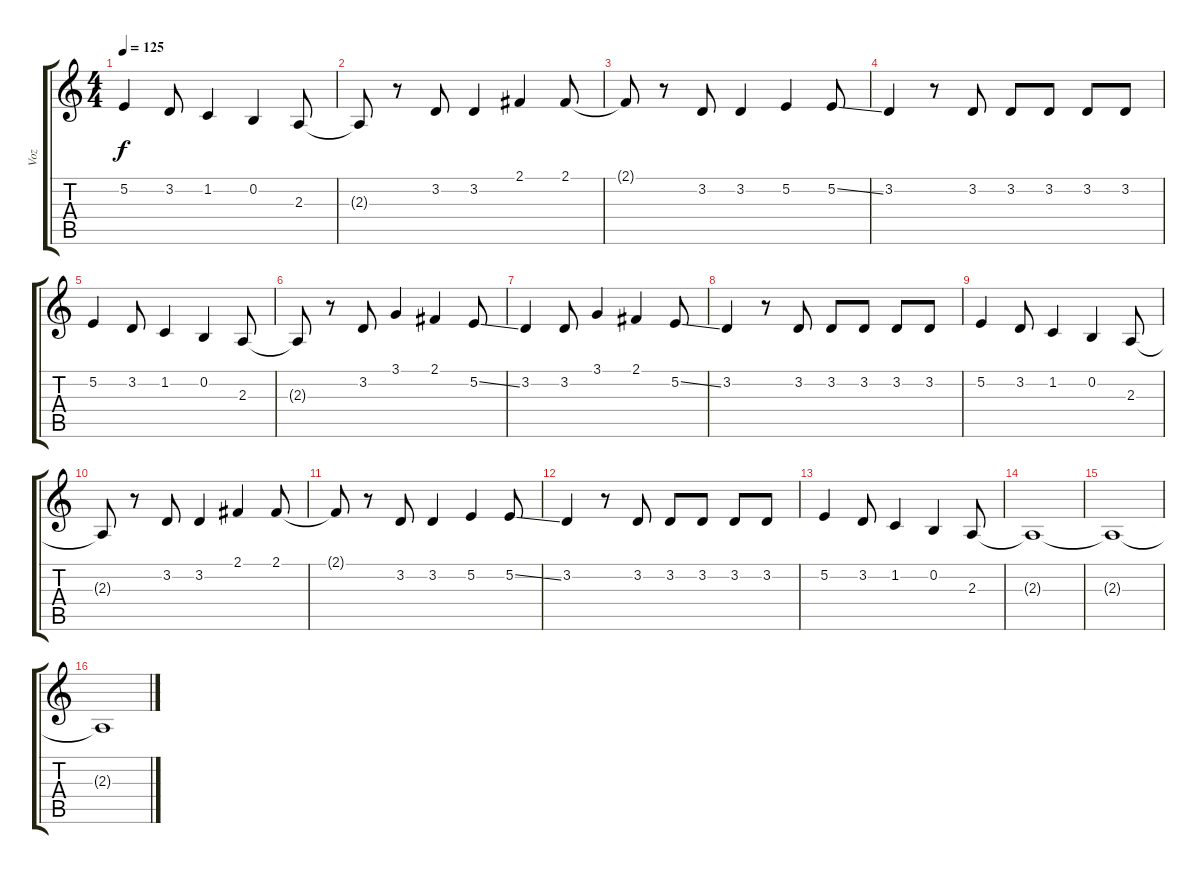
\track ("Voz" "Voz") {instrument lead6voice}
\staff {score tabs}
\tuning (E4 B3 G3 D3 A2 E2) {hide}
\ts (4 4)
\tempo 125
\clef g2
\ks c
5.2.4{dy f} 3.2.8 1.2.4 0.2.4 2.3.8 |
2.3{t}.8 r.8 3.2.8 3.2.4 2.1.4 2.1.8 |
2.1{t}.8 r.8 3.2.8 3.2.4 5.2.4 5.2{ss}.8 |
3.2.4 r.8 3.2.8 3.2.8 3.2.8 3.2.8 3.2.8 |
5.2.4 3.2.8 1.2.4 0.2.4 2.3.8 |
2.3{t}.8 r.8 3.2.8 3.1.4 2.1.4 5.2{ss}.8 |
3.2.4 3.2.8 3.1.4 2.1.4 5.2{ss}.8 |
3.2.4 r.8 3.2.8 3.2.8 3.2.8 3.2.8 3.2.8 |
5.2.4 3.2.8 1.2.4 0.2.4 2.3.8 |
2.3{t}.8 r.8 3.2.8 3.2.4 2.1.4 2.1.8 |
2.1{t}.8 r.8 3.2.8 3.2.4 5.2.4 5.2{ss}.8 |
3.2.4 r.8 3.2.8 3.2.8 3.2.8 3.2.8 3.2.8 |
5.2.4 3.2.8 1.2.4 0.2.4 2.3.8 |
2.3{t}.1 |
2.3{t}.1 |
2.3{t}.1
